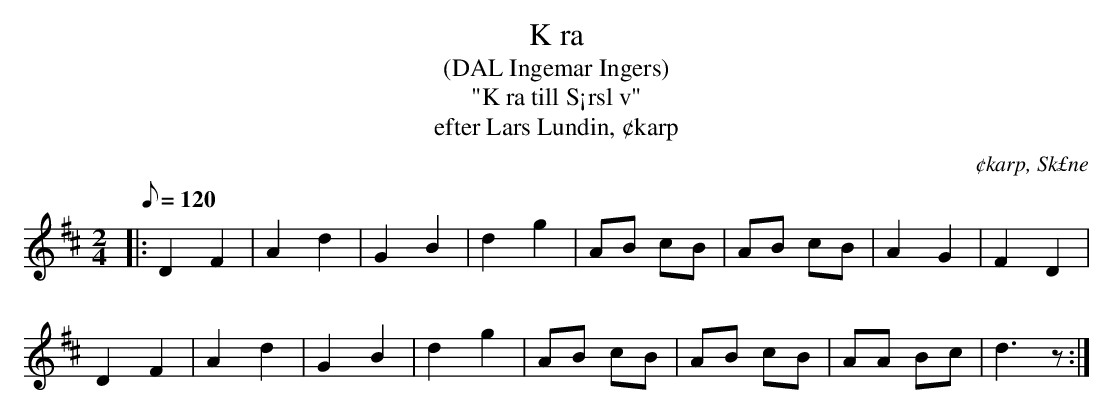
X:1
T:K ra
T:(DAL Ingemar Ingers)
T:"K ra till S¡rsl v"
T:efter Lars Lundin, ¢karp
O:¢karp, Sk£ne
M:2/4
L:1/8
Q:120
K:D
|: D2 F2 | A2 d2 | G2 B2 | d2 g2 | AB cB | AB cB | A2 G2 | F2 D2 |
   D2 F2 | A2 d2 | G2 B2 | d2 g2 | AB cB | AB cB | AA Bc | d3 z :|
